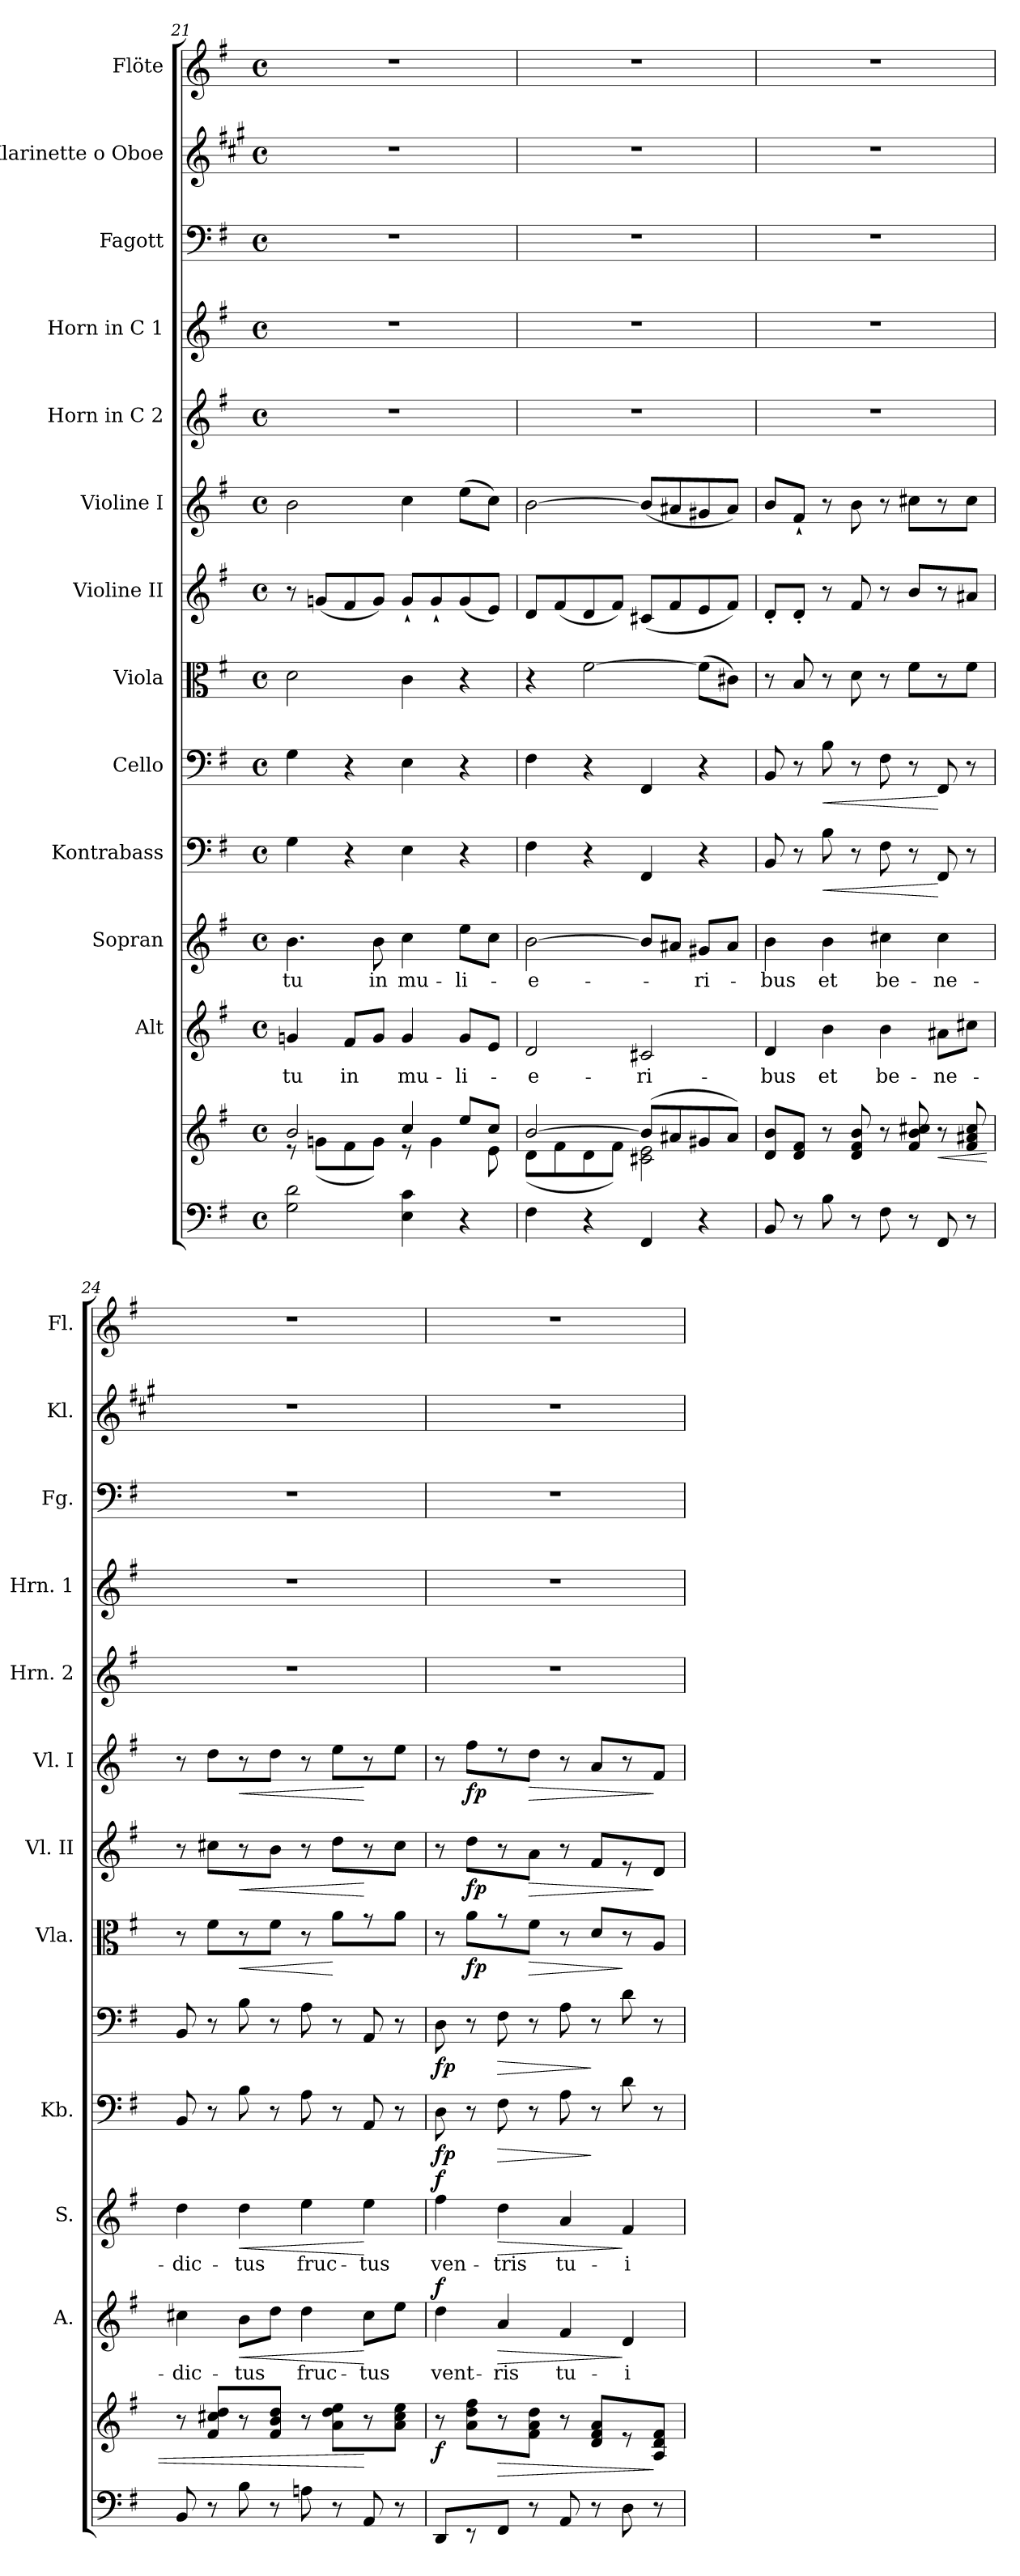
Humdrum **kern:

**kern	**kern	**dynam	**kern	**text	**dynam	**kern	**text	**dynam	**kern	**dynam	**kern	**dynam	**kern	**dynam	**kern	**dynam	**kern	**dynam	**kern	**kern	**kern	**kern	**kern
*part13	*part13	*part13	*part12	*part12	*part12	*part11	*part11	*part11	*part10	*part10	*part9	*part9	*part8	*part8	*part7	*part7	*part6	*part6	*part5	*part4	*part3	*part2	*part1
*staff14	*staff13	*staff13/14	*staff12	*staff12	*staff12	*staff11	*staff11	*staff11	*staff10	*staff10	*staff9	*staff9	*staff8	*staff8	*staff7	*staff7	*staff6	*staff6	*staff5	*staff4	*staff3	*staff2	*staff1
*	*	*	*I"Alt	*	*	*I"Sopran	*	*	*I"Kontrabass	*	*I"Cello	*	*I"Viola	*	*I"Violine II	*	*I"Violine I	*	*I"Horn in C 2	*I"Horn in C 1	*I"Fagott	*I"Klarinette o Oboe	*I"Flöte
*	*	*	*I'A.	*	*	*I'S.	*	*	*I'Kb.	*	*	*	*I'Vla.	*	*I'Vl. II	*	*I'Vl. I	*	*I'Hrn. 2	*I'Hrn. 1	*I'Fg.	*I'Kl.	*I'Fl.
*clefF4	*clefG2	*	*clefG2	*	*	*clefG2	*	*	*clefF4	*	*clefF4	*	*clefC3	*	*clefG2	*	*clefG2	*	*clefG2	*clefG2	*clefF4	*clefG2	*clefG2
*	*	*	*	*	*	*	*	*	*ITrd7c12	*	*	*	*	*	*	*	*	*	*ITrd7c12	*ITrd7c12	*	*ITrd1c2	*
*k[f#]	*k[f#]	*	*k[f#]	*	*	*k[f#]	*	*	*k[f#]	*	*k[f#]	*	*k[f#]	*	*k[f#]	*	*k[f#]	*	*k[f#]	*k[f#]	*k[f#]	*k[f#]	*k[f#]
*G:	*G:	*	*G:	*	*	*G:	*	*	*G:	*	*G:	*	*G:	*	*G:	*	*G:	*	*G:	*G:	*G:	*G:	*G:
*M4/4	*M4/4	*	*M4/4	*	*	*M4/4	*	*	*M4/4	*	*M4/4	*	*M4/4	*	*M4/4	*	*M4/4	*	*M4/4	*M4/4	*M4/4	*M4/4	*M4/4
*met(c)	*met(c)	*	*met(c)	*	*	*met(c)	*	*	*met(c)	*	*met(c)	*	*met(c)	*	*met(c)	*	*met(c)	*	*met(c)	*met(c)	*met(c)	*met(c)	*met(c)
=21	=21	=21	=21	=21	=21	=21	=21	=21	=21	=21	=21	=21	=21	=21	=21	=21	=21	=21	=21	=21	=21	=21	=21
*	*^	*	*	*	*	*	*	*	*	*	*	*	*	*	*	*	*	*	*	*	*	*	*
!	!	!	!	!	!LO:LY:b	!	!	!LO:LY:b	!	!	!	!	!	!	!	!	!	!	!	!	!	!	!	!
2G\ 2d\	2b/	8re	.	4gn/	tu	.	4.b\	tu	.	4GG\	.	4G\	.	2d\	.	8r	.	2b\	.	1r	1r	1r	1r	1r
.	.	(>8gn\L	.	.	.	.	.	.	.	.	.	.	.	.	.	(<8gn/L	.	.	.	.	.	.	.	.
!	!	!	!	!	!LO:LY:b	!	!	!	!	!	!	!	!	!	!	!	!	!	!	!	!	!	!	!
.	.	8f#\	.	8f#/L	in	.	.	.	.	4r	.	4r	.	.	.	8f#/	.	.	.	.	.	.	.	.
!	!	!	!	!	!	!	!	!LO:LY:b	!	!	!	!	!	!	!	!	!	!	!	!	!	!	!	!
.	.	8g\J)	.	8g/J	.	.	8b\	in	.	.	.	.	.	.	.	8g/J)	.	.	.	.	.	.	.	.
!	!	!	!	!	!LO:LY:b	!	!	!LO:LY:b	!	!	!	!	!	!	!	!	!	!	!	!	!	!	!	!
4E\ 4c\	4cc/	8re	.	4g/	mu-	.	4cc\	mu-	.	4EE\	.	4E\	.	4c\	.	8g`</L	.	4cc\	.	.	.	.	.	.
.	.	4g\	.	.	.	.	.	.	.	.	.	.	.	.	.	8g`</	.	.	.	.	.	.	.	.
!	!	!	!	!	!LO:LY:b	!	!	!LO:LY:b	!	!	!	!	!	!	!	!	!	!	!	!	!	!	!	!
4r	8ee/L	.	.	8g/L	-li-	.	8ee\L	-li-	.	4r	.	4r	.	4r	.	(<8g/	.	(>8ee\L	.	.	.	.	.	.
.	8cc/J	8e\	.	8e/J	.	.	8cc\J	.	.	.	.	.	.	.	.	8e/J)	.	8cc\J)	.	.	.	.	.	.
!!LO:PB:g=z
=22	=22	=22	=22	=22	=22	=22	=22	=22	=22	=22	=22	=22	=22	=22	=22	=22	=22	=22	=22	=22	=22	=22	=22	=22
!	!	!	!	!	!LO:LY:b	!	!	!LO:LY:b	!	!	!	!	!	!	!	!	!	!	!	!	!	!	!	!
4F#\	[>2b/	(<8d\L	.	2d/	-e-	.	[2b\	-e-	.	4FF#\	.	4F#\	.	4r	.	8d/L	.	[2b\	.	1r	1r	1r	1r	1r
.	.	8f#\	.	.	.	.	.	.	.	.	.	.	.	.	.	(<8f#/	.	.	.	.	.	.	.	.
4r	.	8d\	.	.	.	.	.	.	.	4r	.	4r	.	[2f#\	.	8d/	.	.	.	.	.	.	.	.
.	.	8f#\J)	.	.	.	.	.	.	.	.	.	.	.	.	.	8f#/J)	.	.	.	.	.	.	.	.
!	!	!	!	!	!LO:LY:b	!	!	!	!	!	!	!	!	!	!	!	!	!	!	!	!	!	!	!
4FF#/	(>8b/L]	2c#X\ 2e\	.	2c#X/	-ri-	.	8b/L]	.	.	4FFF#/	.	4FF#/	.	.	.	(<8c#X/L	.	(<8b/L]	.	.	.	.	.	.
.	8a#X/	.	.	.	.	.	8a#X/J	.	.	.	.	.	.	.	.	8f#/	.	8a#X/	.	.	.	.	.	.
!	!	!	!	!	!	!	!	!LO:LY:b	!	!	!	!	!	!	!	!	!	!	!	!	!	!	!	!
4r	8g#X/	.	.	.	.	.	8g#X/L	-ri-	.	4r	.	4r	.	(>8f#\L]	.	8e/	.	8g#X/	.	.	.	.	.	.
.	8a#/J)	.	.	.	.	.	8a#/J	.	.	.	.	.	.	8c#X\J)	.	8f#/J)	.	8a#/J)	.	.	.	.	.	.
*	*v	*v	*	*	*	*	*	*	*	*	*	*	*	*	*	*	*	*	*	*	*	*	*	*
=23	=23	=23	=23	=23	=23	=23	=23	=23	=23	=23	=23	=23	=23	=23	=23	=23	=23	=23	=23	=23	=23	=23	=23
!	!	!	!	!LO:LY:b	!	!	!LO:LY:b	!	!	!	!	!	!	!	!	!	!	!	!	!	!	!	!
8BB/	8d/ 8b/L	.	4d/	-bus	.	4b\	-bus	.	8BBB/	.	8BB/	.	8r	.	8d'</L	.	8b/L	.	1r	1r	1r	1r	1r
8r	8d/ 8f#/J	.	.	.	.	.	.	.	8r	.	8r	.	8B/	.	8d'</J	.	8f#`</J	.	.	.	.	.	.
!	!	!	!	!LO:LY:b	!	!	!LO:LY:b	!	!	!LO:HP:b	!	!LO:HP:b	!	!	!	!	!	!	!	!	!	!	!
8B\	8r	.	4b\	et	.	4b\	et	.	8BB\	<	8B\	<	8r	.	8r	.	8r	.	.	.	.	.	.
8r	8d/ 8f#/ 8b/	.	.	.	.	.	.	.	8r	.	8r	.	8d\	.	8f#/	.	8b\	.	.	.	.	.	.
!	!	!	!	!LO:LY:b	!	!	!LO:LY:b	!	!	!	!	!	!	!	!	!	!	!	!	!	!	!	!
8F#\	8r	.	4b\	be-	.	4cc#X\	be-	.	8FF#\	.	8F#\	.	8r	.	8r	.	8r	.	.	.	.	.	.
8r	8f#/ 8b/ 8cc#X/	.	.	.	.	.	.	.	8r	.	8r	.	8f#\L	.	8b/L	.	8cc#X\L	.	.	.	.	.	.
!	!	!LO:HP:b	!	!LO:LY:b	!	!	!LO:LY:b	!	!	!	!	!	!	!	!	!	!	!	!	!	!	!	!
8FF#/	8r	<	8a#X\L	-ne-	.	4cc#\	-ne-	.	8FFF#/	[	8FF#/	[	8r	.	8r	.	8r	.	.	.	.	.	.
8r	8f#/ 8a#X/ 8cc#/	.	8cc#X\J	.	.	.	.	.	8r	.	8r	.	8f#\J	.	8a#X/J	.	8cc#\J	.	.	.	.	.	.
=24	=24	=24	=24	=24	=24	=24	=24	=24	=24	=24	=24	=24	=24	=24	=24	=24	=24	=24	=24	=24	=24	=24	=24
!	!	!	!	!LO:LY:b	!	!	!LO:LY:b	!	!	!	!	!	!	!	!	!	!	!	!	!	!	!	!
8BB/	8r	.	4cc#X\	-dic-	.	4dd\	-dic-	.	8BBB/	.	8BB/	.	8r	.	8r	.	8r	.	1r	1r	1r	1r	1r
8r	8f#/ 8cc#X/ 8dd/L	.	.	.	.	.	.	.	8r	.	8r	.	8f#\L	.	8cc#X\L	.	8dd\L	.	.	.	.	.	.
!	!	!	!	!LO:LY:b	!LO:HP:b	!	!LO:LY:b	!LO:HP:b	!	!	!	!	!	!LO:HP:b	!	!LO:HP:b	!	!LO:HP:b	!	!	!	!	!
8B\	8r	.	8b\L	-tus	<	4dd\	-tus	<	8BB\	.	8B\	.	8r	<	8r	<	8r	<	.	.	.	.	.
8r	8f#/ 8b/ 8dd/J	.	8dd\J	.	.	.	.	.	8r	.	8r	.	8f#\J	.	8b\J	.	8dd\J	.	.	.	.	.	.
!	!	!	!	!LO:LY:b	!	!	!LO:LY:b	!	!	!	!	!	!	!	!	!	!	!	!	!	!	!	!
8An\	8r	.	4dd\	fruc-	.	4ee\	fruc-	.	8AA\	.	8A\	.	8r	.	8r	.	8r	.	.	.	.	.	.
8r	8a\ 8dd\ 8ee\L	.	.	.	.	.	.	.	8r	.	8r	.	8a\L	[	8dd\L	.	8ee\L	.	.	.	.	.	.
!	!	!	!	!LO:LY:b	!	!	!LO:LY:b	!	!	!	!	!	!	!	!	!	!	!	!	!	!	!	!
8AA/	8r	[	8cc#\L	-tus	[	4ee\	-tus	[	8AAA/	.	8AA/	.	8r	.	8r	[	8r	[	.	.	.	.	.
8r	8a\ 8cc#\ 8ee\J	.	8ee\J	.	.	.	.	.	8r	.	8r	.	8a\J	.	8cc#\J	.	8ee\J	.	.	.	.	.	.
=25	=25	=25	=25	=25	=25	=25	=25	=25	=25	=25	=25	=25	=25	=25	=25	=25	=25	=25	=25	=25	=25	=25	=25
!	!	!LO:DY:b	!	!LO:LY:b	!LO:DY:a	!	!LO:LY:b	!LO:DY:a	!	!LO:DY:b	!	!LO:DY:b	!	!	!	!	!	!	!	!	!	!	!
8DD/L	8r	f	4dd\	vent-	f	4ff#\	ven-	f	8DD\	fp	8D\	fp	8r	.	8r	.	8r	.	1r	1r	1r	1r	1r
!	!	!	!	!	!	!	!	!	!	!	!	!	!	!LO:DY:b	!	!LO:DY:b	!	!LO:DY:b	!	!	!	!	!
8r	8a\ 8dd\ 8ff#\L	.	.	.	.	.	.	.	8r	.	8r	.	8a\L	fp	8dd\L	fp	8ff#\L	fp	.	.	.	.	.
!	!	!LO:HP:b	!	!LO:LY:b	!LO:HP:b	!	!LO:LY:b	!LO:HP:b	!	!LO:HP:b	!	!LO:HP:b	!	!	!	!	!	!	!	!	!	!	!
8FF#/J	8r	>	4a/	-ris	>	4dd\	-tris	>	8FF#\	>	8F#\	>	8r	.	8r	.	8r	.	.	.	.	.	.
!	!	!	!	!	!	!	!	!	!	!	!	!	!	!LO:HP:b	!	!LO:HP:b	!	!LO:HP:b	!	!	!	!	!
8r	8f#\ 8a\ 8dd\J	.	.	.	.	.	.	.	8r	.	8r	.	8f#\J	>	8a\J	>	8dd\J	>	.	.	.	.	.
!	!	!	!	!LO:LY:b	!	!	!LO:LY:b	!	!	!	!	!	!	!	!	!	!	!	!	!	!	!	!
8AA/	8r	.	4f#/	tu-	.	4a/	tu-	.	8AA\	.	8A\	.	8r	.	8r	.	8r	.	.	.	.	.	.
8r	8d/ 8f#/ 8a/L	.	.	.	.	.	.	.	8r	]	8r	]	8d/L	.	8f#/L	.	8a/L	.	.	.	.	.	.
!	!	!	!	!LO:LY:b	!	!	!LO:LY:b	!	!	!	!	!	!	!	!	!	!	!	!	!	!	!	!
8D\	8r	.	4d/	-i	]	4f#/	-i	]	8D\	.	8d\	.	8r	]	8r	.	8r	.	.	.	.	.	.
8r	8A/ 8d/ 8f#/J	]	.	.	.	.	.	.	8r	.	8r	.	8A/J	.	8d/J	]	8f#/J	]	.	.	.	.	.
=	=	=	=	=	=	=	=	=	=	=	=	=	=	=	=	=	=	=	=	=	=	=	=
*-	*-	*-	*-	*-	*-	*-	*-	*-	*-	*-	*-	*-	*-	*-	*-	*-	*-	*-	*-	*-	*-	*-	*-
